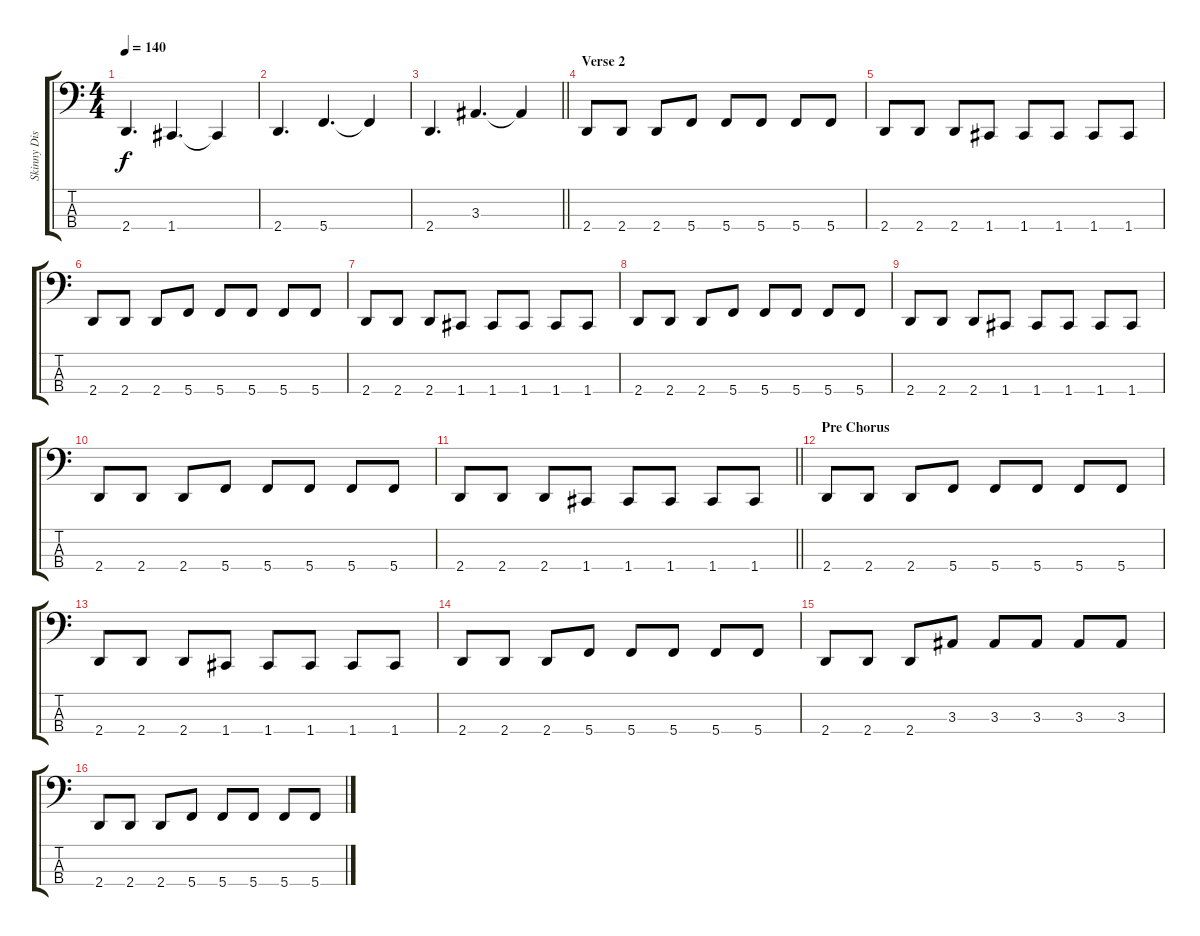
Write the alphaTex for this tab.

\track ("Skinny Disco" "Skinny Dis") {instrument electricbasspick}
\staff {score tabs}
\tuning (F2 C2 G1 C1) {hide}
\ts (4 4)
\tempo 140
\clef f4
\ks c
2.4.4{d dy f} 1.4.4{d} 1.4{t}.4 |
2.4.4{d} 5.4.4{d} 5.4{t}.4 |
\barLineRight lightlight
2.4.4{d} 3.3.4{d} 3.3{t}.4 |
\section ("" "Verse 2")
2.4.8 2.4.8 2.4.8 5.4.8 5.4.8 5.4.8 5.4.8 5.4.8 |
2.4.8 2.4.8 2.4.8 1.4.8 1.4.8 1.4.8 1.4.8 1.4.8 |
2.4.8 2.4.8 2.4.8 5.4.8 5.4.8 5.4.8 5.4.8 5.4.8 |
2.4.8 2.4.8 2.4.8 1.4.8 1.4.8 1.4.8 1.4.8 1.4.8 |
2.4.8 2.4.8 2.4.8 5.4.8 5.4.8 5.4.8 5.4.8 5.4.8 |
2.4.8 2.4.8 2.4.8 1.4.8 1.4.8 1.4.8 1.4.8 1.4.8 |
2.4.8 2.4.8 2.4.8 5.4.8 5.4.8 5.4.8 5.4.8 5.4.8 |
\barLineRight lightlight
2.4.8 2.4.8 2.4.8 1.4.8 1.4.8 1.4.8 1.4.8 1.4.8 |
\section ("" "Pre Chorus")
2.4.8 2.4.8 2.4.8 5.4.8 5.4.8 5.4.8 5.4.8 5.4.8 |
2.4.8 2.4.8 2.4.8 1.4.8 1.4.8 1.4.8 1.4.8 1.4.8 |
2.4.8 2.4.8 2.4.8 5.4.8 5.4.8 5.4.8 5.4.8 5.4.8 |
2.4.8 2.4.8 2.4.8 3.3.8 3.3.8 3.3.8 3.3.8 3.3.8 |
2.4.8 2.4.8 2.4.8 5.4.8 5.4.8 5.4.8 5.4.8 5.4.8
